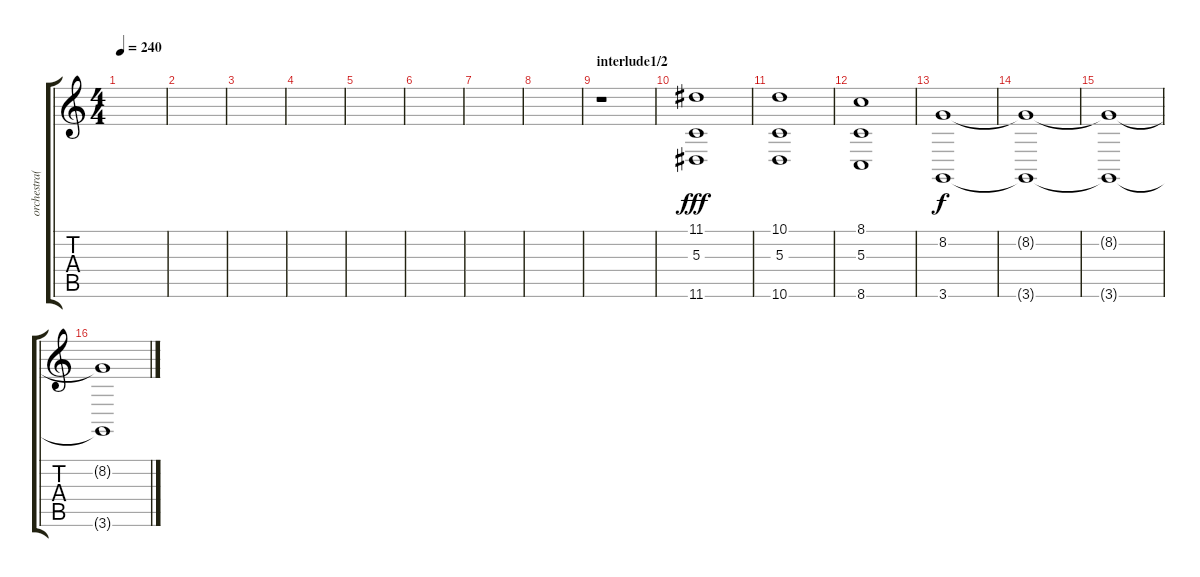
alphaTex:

\track ("orchestra(alex stariopoli)" "orchestra(") {instrument stringensemble1}
\staff {score tabs}
\tuning (E4 B3 G3 D3 A2 E2) {hide}
\ts (4 4)
\tempo 240
\clef g2
\ks c
|
|
|
|
|
|
|
|
\section ("" "interlude1/2")
r.1 |
(11.1 5.3 11.6).1{dy fff} |
(10.1 5.3 10.6).1 |
(8.1 5.3 8.6).1 |
(8.2 3.6).1{dy f} |
(8.2{t} 3.6{t}).1 |
(8.2{t} 3.6{t}).1 |
(8.2{t} 3.6{t}).1
